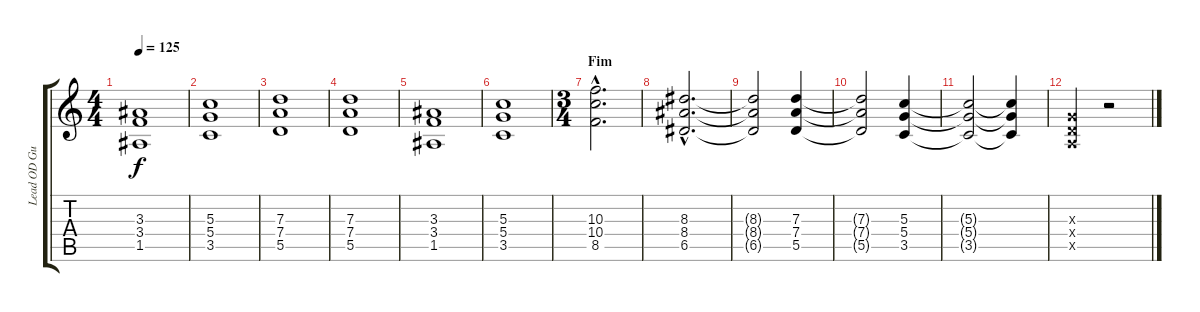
\track ("Lead OD Guitar" "Lead OD Gu") {instrument overdrivenguitar}
\staff {score tabs}
\tuning (E4 B3 G3 D3 A2 E2) {hide}
\ts (4 4)
\tempo 125
\clef g2
\ks c
(3.3 3.4 1.5).1{dy f} |
(5.3 5.4 3.5).1 |
(7.3 7.4 5.5).1 |
(7.3 7.4 5.5).1 |
(3.3 3.4 1.5).1 |
(5.3 5.4 3.5).1 |
\ts (3 4)
\section ("" "Fim")
(10.3{hac} 10.4{hac} 8.5{hac}).2{d} |
(8.3{hac} 8.4{hac} 6.5{hac}).2{d} |
(8.3{t} 8.4{t} 6.5{t}).2 (7.3 7.4 5.5).4 |
(7.3{t} 7.4{t} 5.5{t}).2 (5.3 5.4 3.5).4 |
(5.3{t} 5.4{t} 3.5{t}).2 (5.3{t} 5.4{t} 3.5{t}).4 |
(0.3{x} 0.4{x} 0.5{x}).4 r.2
